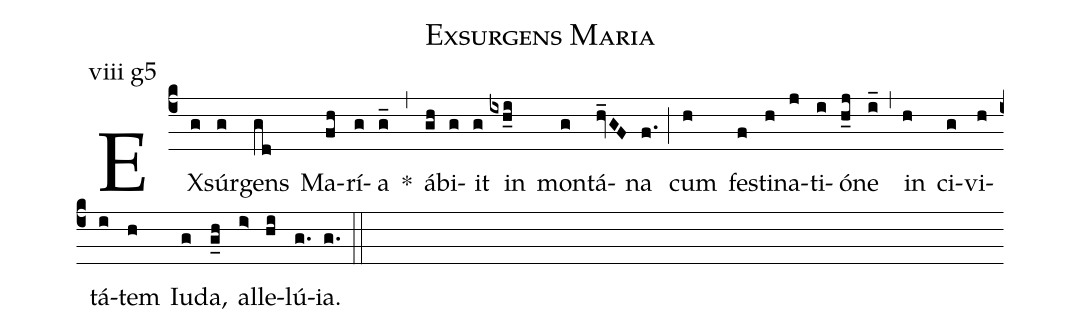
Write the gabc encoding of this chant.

name: Exsurgens Maria;
annotation: viii g5;
mode: 8;
%%
(c4)
EX(g)súr(g)gens(gd) Ma(fh)rí(g)a(g_) *(,)
á(gh)bi(g)it(g) in(ixh_i) mon(g)tá(hv_GF)na(f.) (;)
cum(h) fe(f)sti(h)na(j)ti(i)ó(h_j)ne(i_) (,)
in(h) ci(g)vi(h)tá(i)tem(h) Iu(g)da,(g_h) al(i>)le(hi)lú(g.)ia.(g.) (::)
